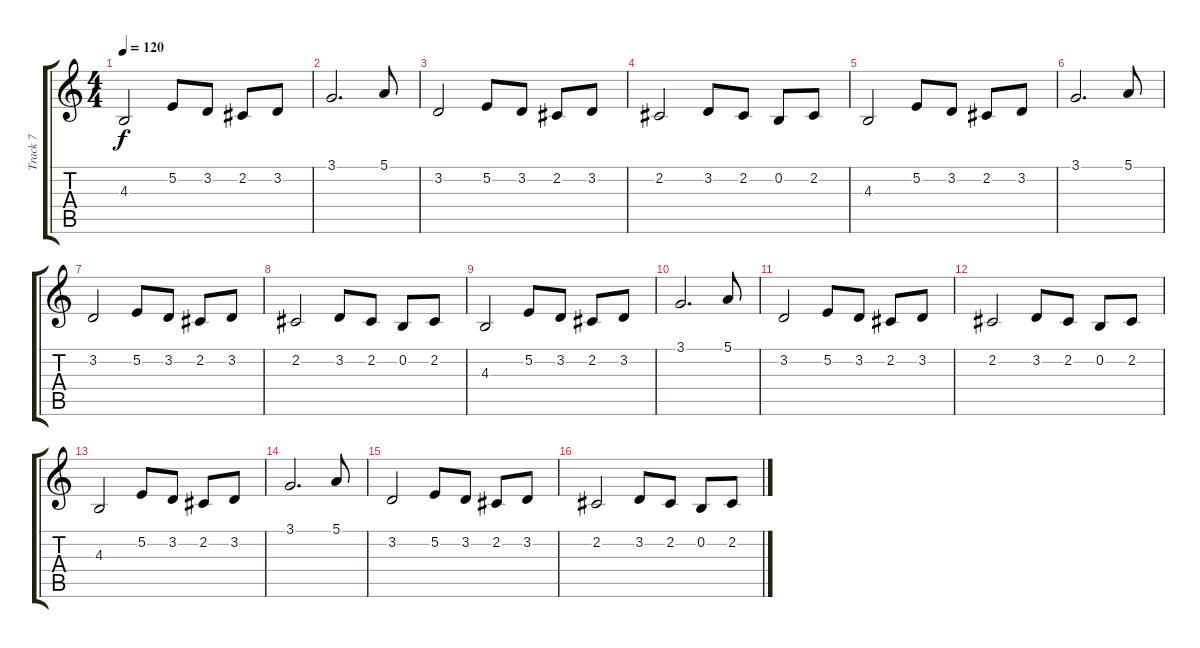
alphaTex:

\track ("Track 7" "Track 7") {instrument frenchhorn}
\staff {score tabs}
\tuning (E4 B3 G3 D3 A2 E2) {hide}
\ts (4 4)
\tempo 120
\clef g2
\ks c
4.3.2{dy f} 5.2.8 3.2.8 2.2.8 3.2.8 |
3.1.2{d} 5.1.8 |
3.2.2 5.2.8 3.2.8 2.2.8 3.2.8 |
2.2.2 3.2.8 2.2.8 0.2.8 2.2.8 |
4.3.2 5.2.8 3.2.8 2.2.8 3.2.8 |
3.1.2{d} 5.1.8 |
3.2.2 5.2.8 3.2.8 2.2.8 3.2.8 |
2.2.2 3.2.8 2.2.8 0.2.8 2.2.8 |
4.3.2 5.2.8 3.2.8 2.2.8 3.2.8 |
3.1.2{d} 5.1.8 |
3.2.2 5.2.8 3.2.8 2.2.8 3.2.8 |
2.2.2 3.2.8 2.2.8 0.2.8 2.2.8 |
4.3.2 5.2.8 3.2.8 2.2.8 3.2.8 |
3.1.2{d} 5.1.8 |
3.2.2 5.2.8 3.2.8 2.2.8 3.2.8 |
2.2.2 3.2.8 2.2.8 0.2.8 2.2.8
